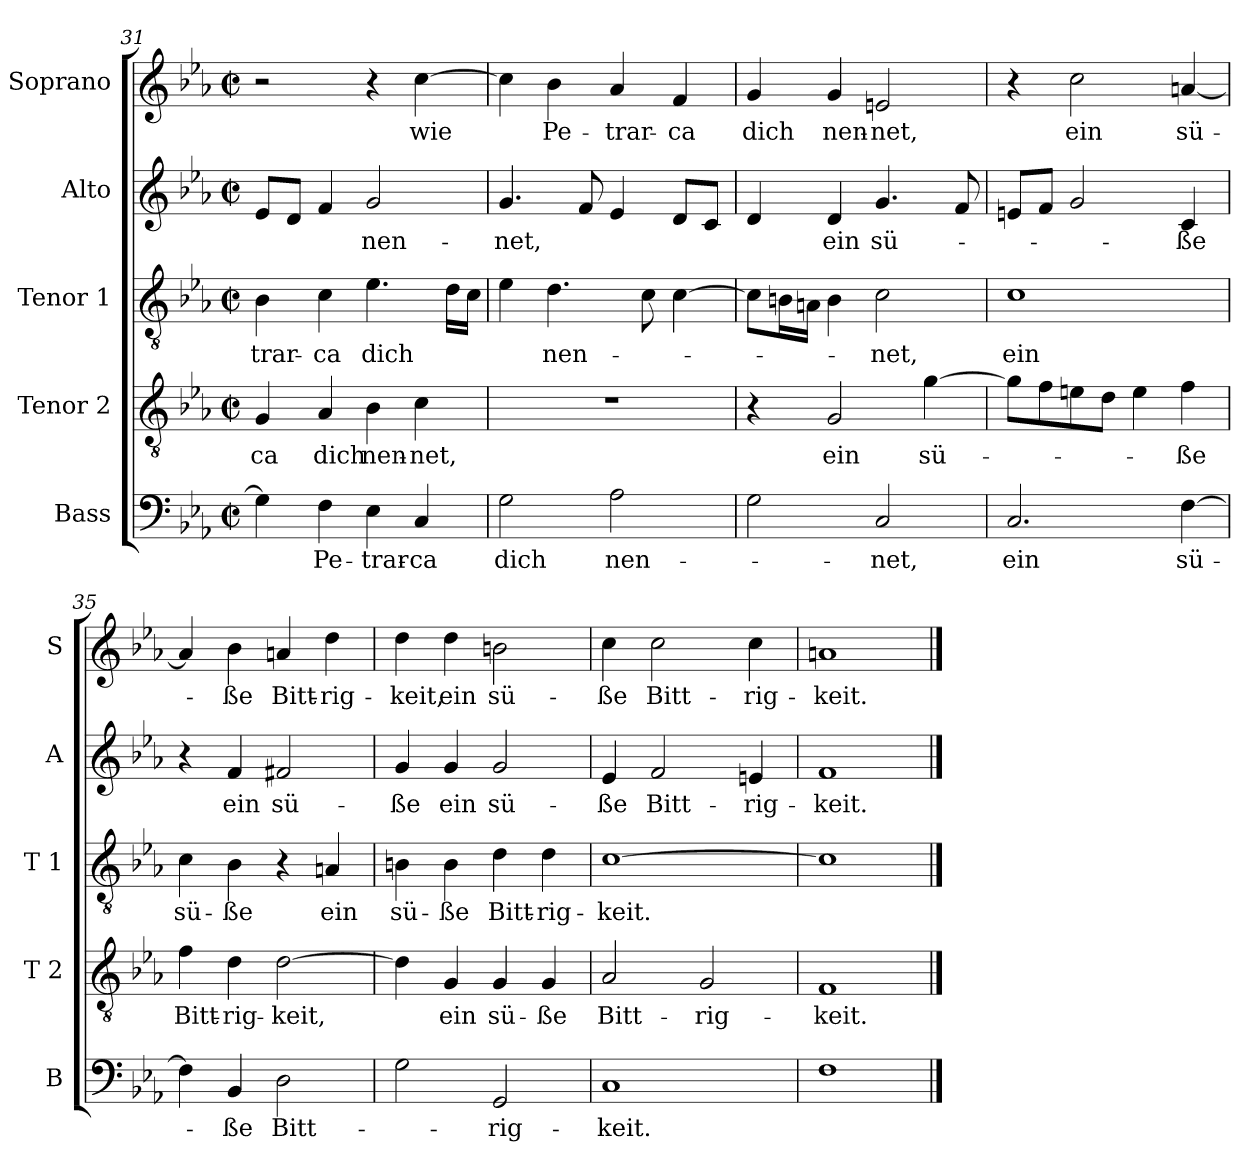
**kern	**text	**kern	**text	**kern	**text	**kern	**text	**kern	**text
*part5	*part5	*part4	*part4	*part3	*part3	*part2	*part2	*part1	*part1
*staff5	*staff5	*staff4	*staff4	*staff3	*staff3	*staff2	*staff2	*staff1	*staff1
*I"Bass	*	*I"Tenor 2	*	*I"Tenor 1	*	*I"Alto	*	*I"Soprano	*
*I'B	*	*I'T 2	*	*I'T 1	*	*I'A	*	*I'S	*
!!LO:LB:g=z
*clefF4	*	*clefGv2	*	*clefGv2	*	*clefG2	*	*clefG2	*
*k[b-e-a-]	*	*k[b-e-a-]	*	*k[b-e-a-]	*	*k[b-e-a-]	*	*k[b-e-a-]	*
*E-:	*	*E-:	*	*E-:	*	*E-:	*	*E-:	*
*M2/2	*	*M2/2	*	*M2/2	*	*M2/2	*	*M2/2	*
*met(c|)	*	*met(c|)	*	*met(c|)	*	*met(c|)	*	*met(c|)	*
=31	=31	=31	=31	=31	=31	=31	=31	=31	=31
!	!	!	!LO:LY:b	!	!LO:LY:b	!	!	!	!
4G\]	.	4G/	-ca	4B-\	-trar-	8e-/L	.	2r	.
.	.	.	.	.	.	8d/J	.	.	.
!	!LO:LY:b	!	!LO:LY:b	!	!LO:LY:b	!	!	!	!
4F\	Pe-	4A-/	dich	4c\	-ca	4f/	.	.	.
!	!LO:LY:b	!	!LO:LY:b	!	!LO:LY:b	!	!LO:LY:b	!	!
4E-\	-trar-	4B-\	nen-	4.e-\	dich	2g/	nen-	4r	.
!	!LO:LY:b	!	!LO:LY:b	!	!	!	!	!	!LO:LY:b
4C/	-ca	4c\	-net,	.	.	.	.	[4cc\	wie
.	.	.	.	16d\LL	.	.	.	.	.
.	.	.	.	16c\JJ	.	.	.	.	.
=32	=32	=32	=32	=32	=32	=32	=32	=32	=32
!	!LO:LY:b	!	!	!	!	!	!LO:LY:b	!	!
2G\	dich	1r	.	4e-\	.	4.g/	-net,	4cc\]	.
!	!	!	!	!	!LO:LY:b	!	!	!	!LO:LY:b
.	.	.	.	4.d\	nen-	.	.	4b-\	Pe-
.	.	.	.	.	.	8f/	.	.	.
!	!LO:LY:b	!	!	!	!	!	!	!	!LO:LY:b
2A-\	nen-	.	.	.	.	4e-/	.	4a-/	-trar-
.	.	.	.	8c\	.	.	.	.	.
!	!	!	!	!	!	!	!	!	!LO:LY:b
.	.	.	.	[4c\	.	8d/L	.	4f/	-ca
.	.	.	.	.	.	8c/J	.	.	.
=33	=33	=33	=33	=33	=33	=33	=33	=33	=33
!	!	!	!	!	!	!	!	!	!LO:LY:b
2G\	.	4r	.	8c\L]	.	4d/	.	4g/	dich
.	.	.	.	16Bn\L	.	.	.	.	.
.	.	.	.	16An\JJ	.	.	.	.	.
!	!	!	!LO:LY:b	!	!	!	!LO:LY:b	!	!LO:LY:b
.	.	2G/	ein	4B\	.	4d/	ein	4g/	nen-
!	!LO:LY:b	!	!	!	!LO:LY:b	!	!LO:LY:b	!	!LO:LY:b
2C/	-net,	.	.	2c\	-net,	4.g/	sü-	2en/	-net,
!	!	!	!LO:LY:b	!	!	!	!	!	!
.	.	[4g\	sü-	.	.	.	.	.	.
.	.	.	.	.	.	8f/	.	.	.
=34	=34	=34	=34	=34	=34	=34	=34	=34	=34
!	!LO:LY:b	!	!	!	!LO:LY:b	!	!	!	!
2.C/	ein	8g\L]	.	1c	ein	8en/L	.	4r	.
.	.	8f\	.	.	.	8f/J	.	.	.
!	!	!	!	!	!	!	!	!	!LO:LY:b
.	.	8en\	.	.	.	2g/	.	2cc\	ein
.	.	8d\J	.	.	.	.	.	.	.
.	.	4e\	.	.	.	.	.	.	.
!	!LO:LY:b	!	!LO:LY:b	!	!	!	!LO:LY:b	!	!LO:LY:b
[4F\	sü-	4f\	-ße	.	.	4c/	-ße	[4an/	sü-
=35	=35	=35	=35	=35	=35	=35	=35	=35	=35
!	!	!	!LO:LY:b	!	!LO:LY:b	!	!	!	!
4F\]	.	4f\	Bitt-	4c\	sü-	4r	.	4a/]	.
!	!LO:LY:b	!	!LO:LY:b	!	!LO:LY:b	!	!LO:LY:b	!	!LO:LY:b
4BB-/	-ße	4d\	-rig-	4B-\	-ße	4f/	ein	4b-\	-ße
!	!LO:LY:b	!	!LO:LY:b	!	!	!	!LO:LY:b	!	!LO:LY:b
2D\	Bitt-	[2d\	-keit,	4r	.	2f#X/	sü-	4an/	Bitt-
!	!	!	!	!	!LO:LY:b	!	!	!	!LO:LY:b
.	.	.	.	4An/	ein	.	.	4dd\	-rig-
!!LO:LB:g=z
=36	=36	=36	=36	=36	=36	=36	=36	=36	=36
!	!	!	!	!	!LO:LY:b	!	!LO:LY:b	!	!LO:LY:b
2G\	.	4d\]	.	4Bn\	sü-	4g/	ße	4dd\	-keit,
!	!	!	!LO:LY:b	!	!LO:LY:b	!	!LO:LY:b	!	!LO:LY:b
.	.	4G/	ein	4B\	-ße	4g/	ein	4dd\	ein
!	!LO:LY:b	!	!LO:LY:b	!	!LO:LY:b	!	!LO:LY:b	!	!LO:LY:b
2GG/	-rig-	4G/	sü-	4d\	Bitt-	2g/	sü-	2bn\	sü-
!	!	!	!LO:LY:b	!	!LO:LY:b	!	!	!	!
.	.	4G/	-ße	4d\	-rig-	.	.	.	.
=37	=37	=37	=37	=37	=37	=37	=37	=37	=37
!	!LO:LY:b	!	!LO:LY:b	!	!LO:LY:b	!	!LO:LY:b	!	!LO:LY:b
1C	-keit.	2A-/	Bitt-	[1c	-keit.	4e-/	-ße	4cc\	-ße
!	!	!	!	!	!	!	!LO:LY:b	!	!LO:LY:b
.	.	.	.	.	.	2f/	Bitt-	2cc\	Bitt-
!	!	!	!LO:LY:b	!	!	!	!	!	!
.	.	2G/	-rig-	.	.	.	.	.	.
!	!	!	!	!	!	!	!LO:LY:b	!	!LO:LY:b
.	.	.	.	.	.	4en/	-rig-	4cc\	-rig-
=38	=38	=38	=38	=38	=38	=38	=38	=38	=38
!	!	!	!LO:LY:b	!	!	!	!LO:LY:b	!	!LO:LY:b
1F	.	1F	-keit.	1c]	.	1f	-keit.	1an	-keit.
==	==	==	==	==	==	==	==	==	==
*-	*-	*-	*-	*-	*-	*-	*-	*-	*-
